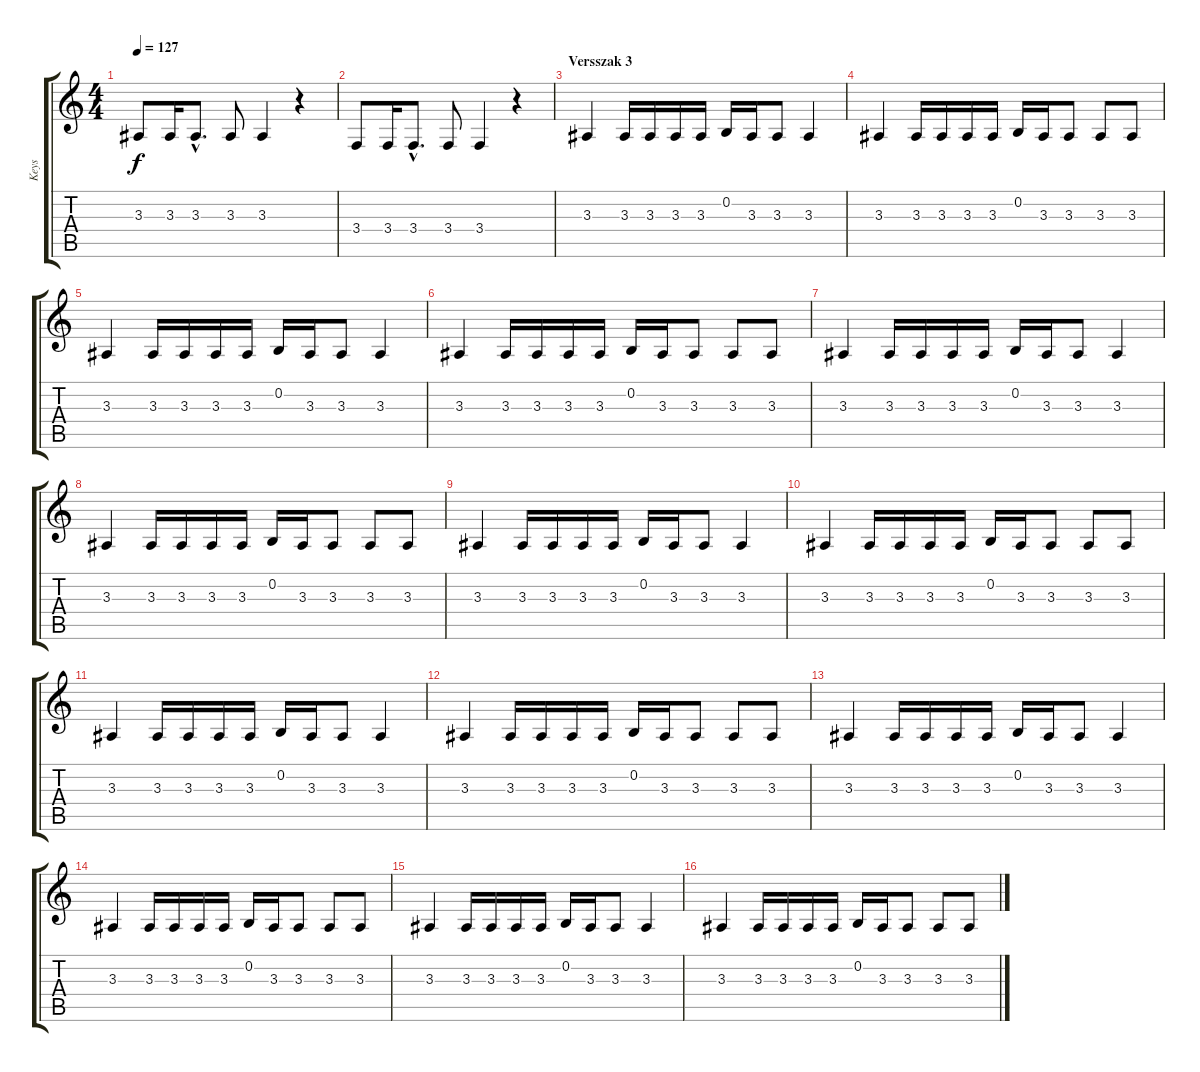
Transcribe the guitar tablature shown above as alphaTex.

\track ("Keys" "Keys") {instrument lead3calliope}
\staff {score tabs}
\tuning (E4 B3 G3 D3 A2 E2) {hide}
\ts (4 4)
\tempo 127
\clef g2
\ks c
3.3.8{dy f} 3.3.16 3.3{hac}.8{d} 3.3.8 3.3.4 r.4 |
3.4.8 3.4.16 3.4{hac}.8{d} 3.4.8 3.4.4 r.4 |
\section ("" "Versszak 3")
3.3.4{volume 9 instrument marimba} 3.3.16 3.3.16 3.3.16 3.3.16 0.2.16 3.3.16 3.3.8 3.3.4 |
3.3.4 3.3.16 3.3.16 3.3.16 3.3.16 0.2.16 3.3.16 3.3.8 3.3.8 3.3.8 |
3.3.4{volume 9 instrument marimba} 3.3.16 3.3.16 3.3.16 3.3.16 0.2.16 3.3.16 3.3.8 3.3.4 |
3.3.4 3.3.16 3.3.16 3.3.16 3.3.16 0.2.16 3.3.16 3.3.8 3.3.8 3.3.8 |
3.3.4{volume 9 instrument marimba} 3.3.16 3.3.16 3.3.16 3.3.16 0.2.16 3.3.16 3.3.8 3.3.4 |
3.3.4 3.3.16 3.3.16 3.3.16 3.3.16 0.2.16 3.3.16 3.3.8 3.3.8 3.3.8 |
3.3.4{volume 9 instrument marimba} 3.3.16 3.3.16 3.3.16 3.3.16 0.2.16 3.3.16 3.3.8 3.3.4 |
3.3.4 3.3.16 3.3.16 3.3.16 3.3.16 0.2.16 3.3.16 3.3.8 3.3.8 3.3.8 |
3.3.4{volume 9 instrument marimba} 3.3.16 3.3.16 3.3.16 3.3.16 0.2.16 3.3.16 3.3.8 3.3.4 |
3.3.4 3.3.16 3.3.16 3.3.16 3.3.16 0.2.16 3.3.16 3.3.8 3.3.8 3.3.8 |
3.3.4{volume 9 instrument marimba} 3.3.16 3.3.16 3.3.16 3.3.16 0.2.16 3.3.16 3.3.8 3.3.4 |
3.3.4 3.3.16 3.3.16 3.3.16 3.3.16 0.2.16 3.3.16 3.3.8 3.3.8 3.3.8 |
3.3.4{volume 9 instrument marimba} 3.3.16 3.3.16 3.3.16 3.3.16 0.2.16 3.3.16 3.3.8 3.3.4 |
3.3.4 3.3.16 3.3.16 3.3.16 3.3.16 0.2.16 3.3.16 3.3.8 3.3.8 3.3.8
